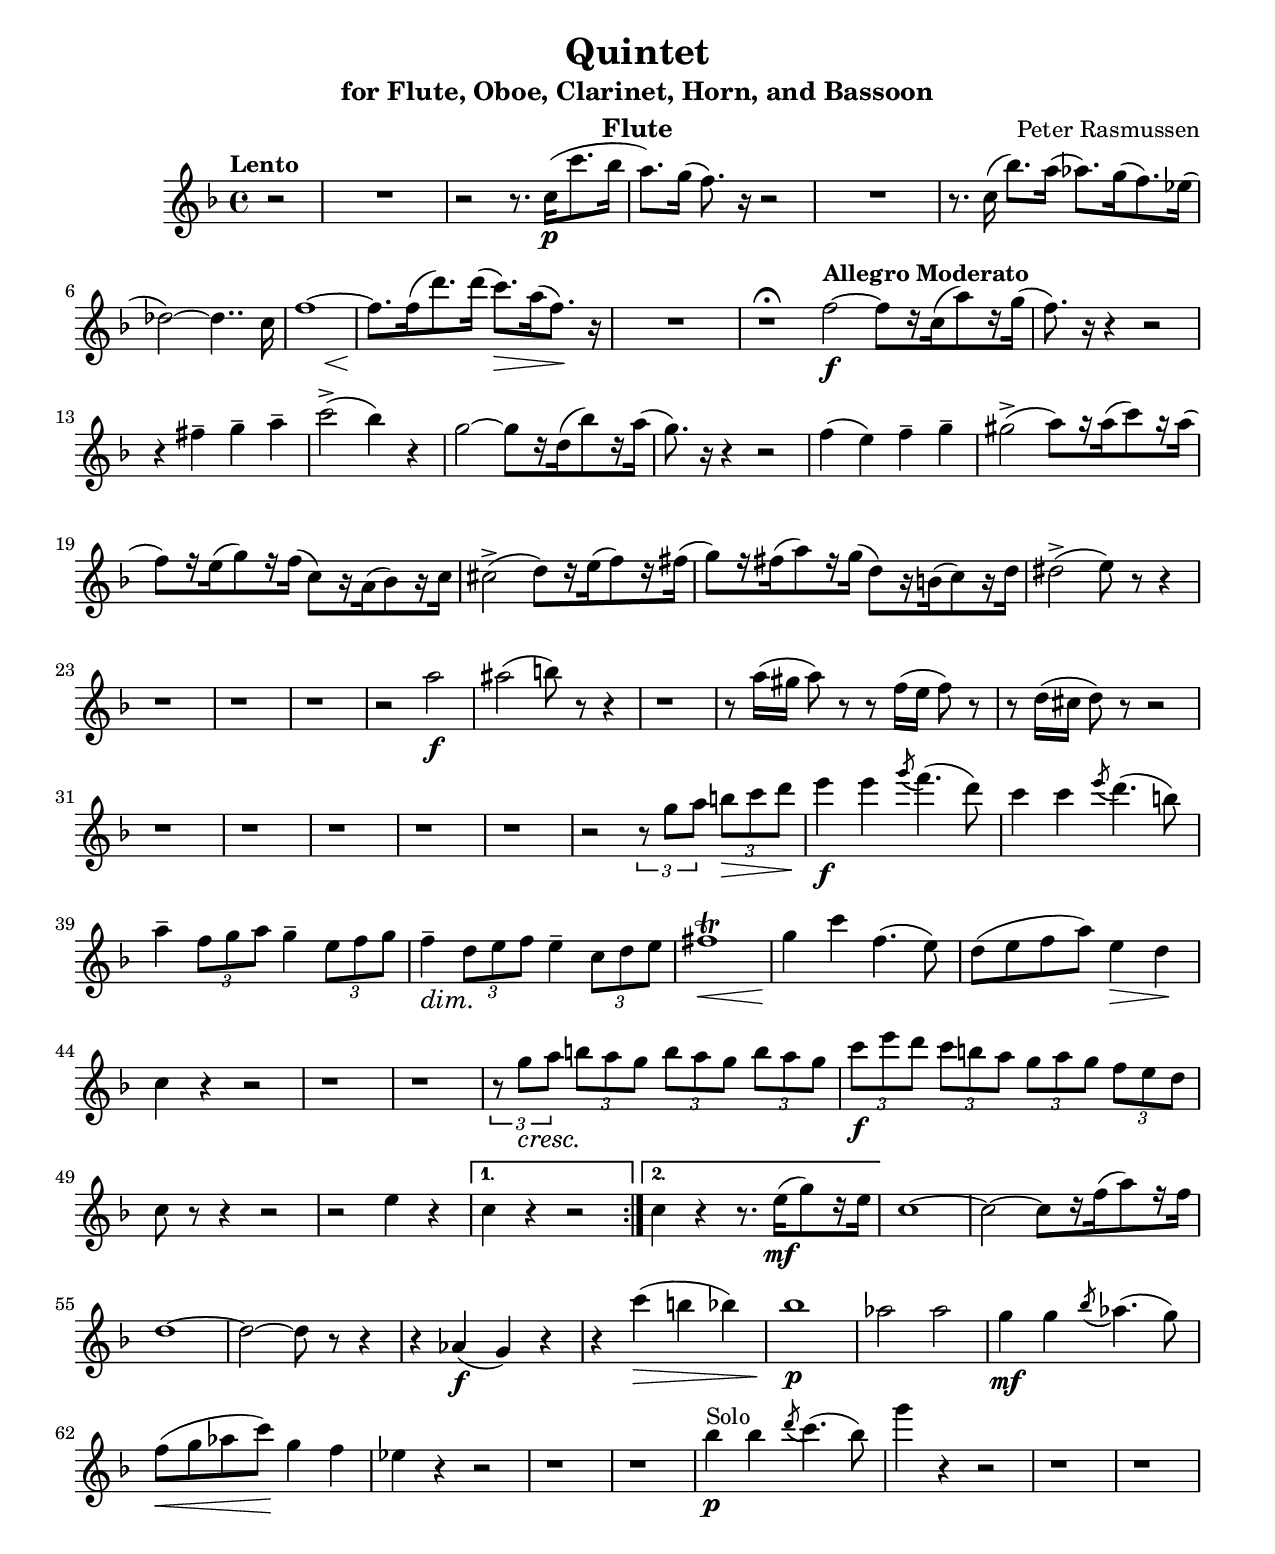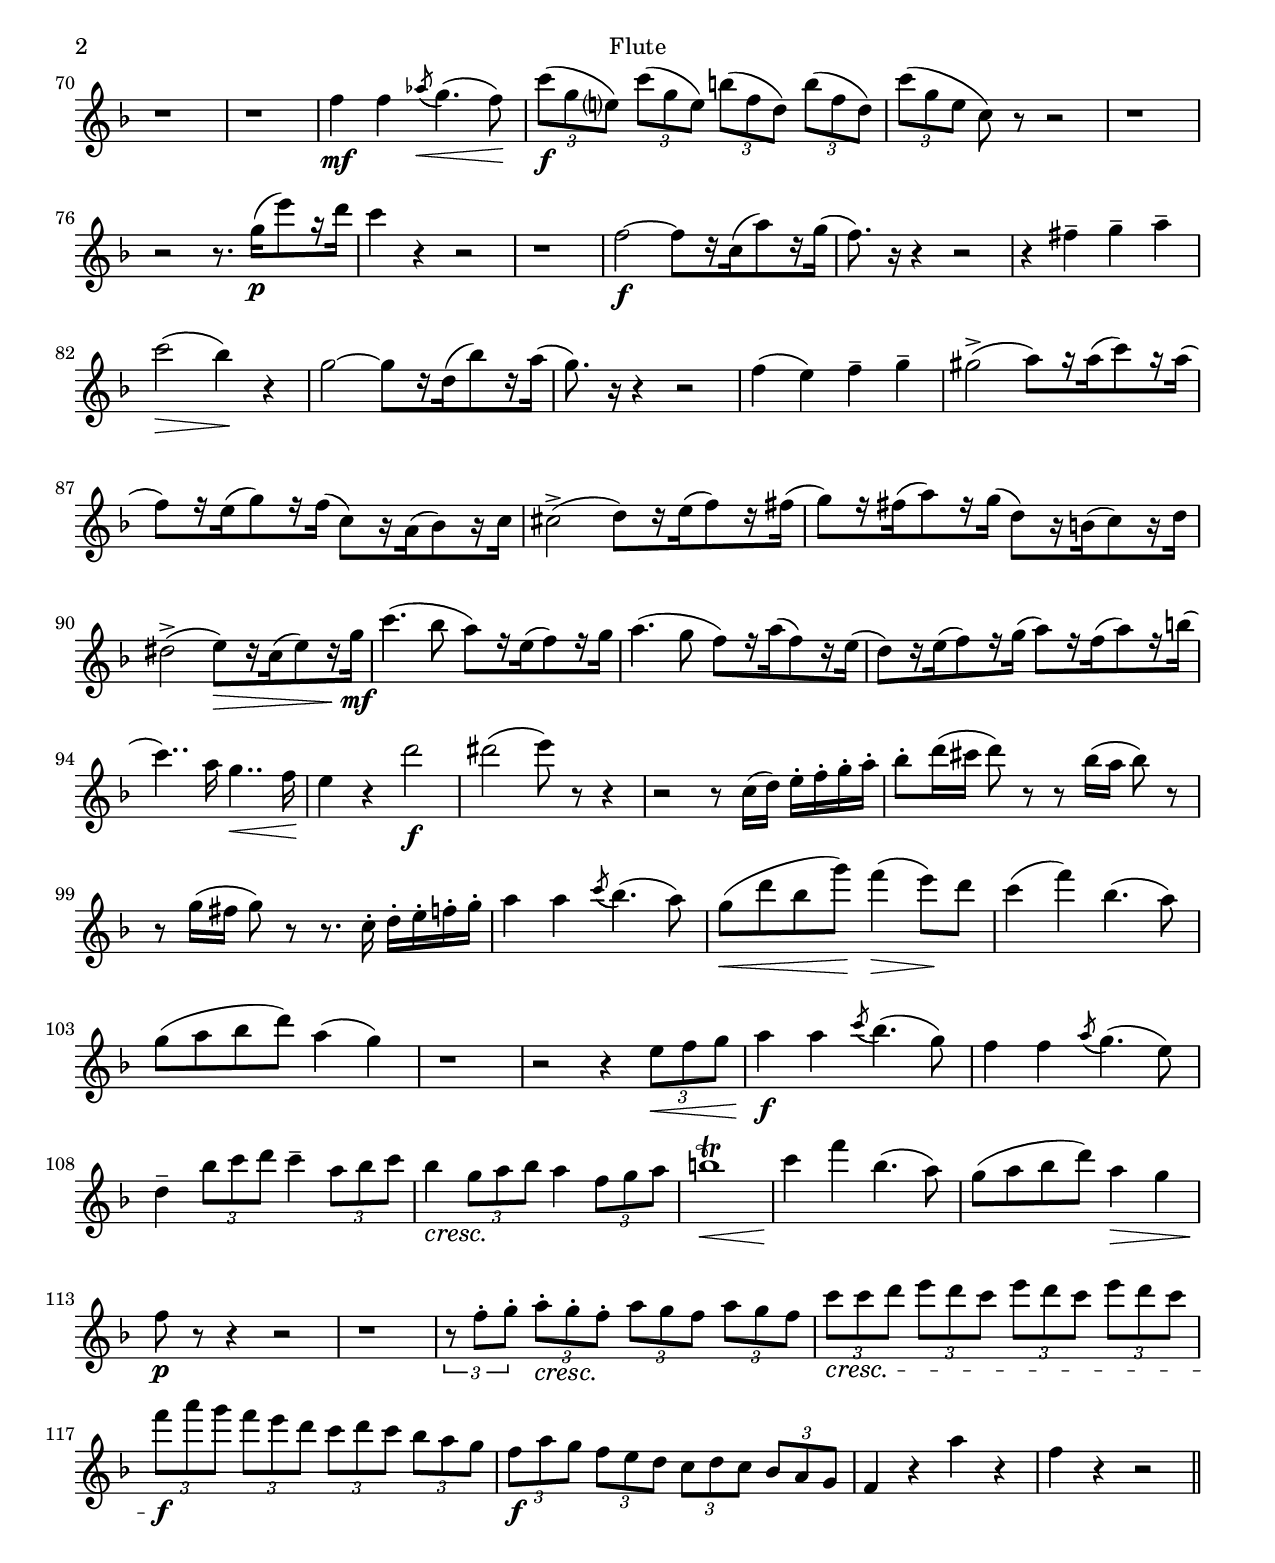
\version "2.14"

\include "common.lyi"
% Lento
% Page 1
fluteMvmtILento = \relative c'' {
	\partial 2 r2 |
	R1 | r2 r8. c16\p[( c'8. bes16] | a8.) g16( f8.) r16 r2 | R1 | r8. c16( bes'8.) a16( aes8.[) g16( f8.) ees16]( |
	des2)~ des4.. c16 | << f1~ { s2 s2\< } >> | f8.[\! f16( d'8.) d16]( c8.\>[) a16( f8.\!]) r16 | 
	R1 | r1\fermata
}

% Allegro Moderato
fluteMvmtIAllegro = \relative c'' {
	\repeat volta 2 {
	% Exposition -- next four lines repeat in recap
	f2\f~ f8[ r16 c16( a'8) r16 g16]( | f8.) r16 r4 r2 | r4 fis4-- g-- a-- | c2\accent( bes4) r4 | 
	g2 ~ g8[ r16 d16( bes'8) r16 a16]( | g8.) r16 r4 r2 | f4( e) f-- g-- | gis2\accent( a8[) r16 a16( c8) r16 a16]( | 
	f8[) r16 e16( g8) r16 f16]( c8[) r16 a16( bes8) r16 c16] | cis2\accent( d8[) r16 e16( f8) r16 fis16]( | 
	g8[) r16 fis16( a8) r16 g16]( d8[ ) r16 b16( c8) r16 d16] |
	dis2\accent( e8) r8 r4  | r1 | r1 | r1 |
	r2 a2\f | ais2( b8) r8 r4 | r1
	% Page 2
	r8 a16( gis a8) r8 r8 f16 ( e f8) r8 | r8 d16( cis d8) r8 r2 | r1 | 
	r1 | r1 | r1 | r1
	r2 \times 2/3 { r8 g a } \times 2/3 { b\> c d\! } | e4\f e \acciaccatura g8( f4.)( d8) | c4 c \acciaccatura e8( d4.)( b8) | 
	a4-- \times 2/3 { f8 g a } g4-- \times 2/3 { e8 f g } |
	f4--\dim \times 2/3 { d8\! e f } e4-- \times 2/3 { c8 d e } | fis1\<\trill | g4\! c f,4.( e8) |
	d8( e f a) e4\> d\! | c4 r r2 | r1 | r1 |
	\times 2/3 { r8 g'\cresc a\! } \times 2/3 { b a g } \times 2/3 { b a g } \times 2/3 { b a g } |
	\times 2/3 { c8\f e d } \times 2/3 { c b a } \times 2/3 { g a g } \times 2/3 { f e d } | c8 r8 r4 r2
	r2 e4 r4 | } % end repeat
	\alternative { 
		{ c4 r4 r2 | }
		{ c4 r4 r8. e16\mf[( g8) r16 e16] | }
	}
	c1~ | c2~ c8[ r16 f16( a8) r16 f16] | d1~ | d2~ d8 r8 r4 | 

	% Page 3
	r4 aes\f( g) r4 | r4 c'\>( b bes) | bes1\p | aes2 aes
	g4\mf g \acciaccatura bes8( aes4.)( g8) | f8\<( g aes c\!) g4 f | ees4 r4 r2 |
	r1 | r1 | bes'4\p^"Solo" bes \acciaccatura d8( c4.)( bes8) | g'4 r4 r2 | r1
	r1 | r1 | r1 | f,4\mf f \acciaccatura aes8\<( g4.)( f8\!) | 
	\times 2/3 { c'8\f( g e?)} \times 2/3 { c'( g e) } \times 2/3 { b'( f d) } \times 2/3 { b'( f d) } | 
	\times 2/3 { c'( g e } c8) r8 r2 | r1 | r2 r8. g'16\p[( e'8) r16 d] | c4 r4 r2 | r1 |
	% Recap -- four repeated lines from exposition
	f,2\f~ f8[ r16 c16( a'8) r16 g16]( | f8.) r16 r4 r2 | r4 fis4-- g-- a-- | c2\>( bes4\!) r4 | 
	g2 ~ g8[ r16 d16( bes'8) r16 a16]( | g8.) r16 r4 r2 | f4( e) f-- g-- | gis2\accent( a8[) r16 a16( c8) r16 a16]( | 
	f8[) r16 e16( g8) r16 f16]( c8[) r16 a16( bes8) r16 c16] | cis2\accent( d8[) r16 e16( f8) r16 fis16]( | 
	g8[) r16 fis16( a8) r16 g16]( d8[ ) r16 b16( c8) r16 d16] |
	
	dis2\accent( e8\>)[ r16 c16( e8) r16 g16\mf ] | c4.( bes8 a8)[ r16 e16( f8) r16 g16] | 
	a4.( g8 f8)[ r16 a16( f8) r16 e16]( | d8)[ r16 e16( f8) r16 g16(] a8)[ r16 f16( a8) r16 b16(] |
	c4..) a16 g4..\< f16\! |

	% Page 4
	e4 r4 d'2\f | dis2( e8) r8 r4 | r2 r8 c,16( d) e-. f-. g-. a-. | bes8-. d16( cis d8) r8 r8 bes16( a bes8) r8 |
	r8 g16( fis g8) r8 r8. c,16-. d-.[ e-. f-. g-.] | a4 a \acciaccatura c8( bes4.)( a8) |
	g8\<[( d' bes g'\!]) f4\>( e8\!) d | c4( f) bes,4.( a8) | g8[( a bes d]) a4( g) | r1 |
	r2 r4 \times 2/3 { e8\< f g } | a4\f a \acciaccatura c8( bes4.)( g8) | f4 f \acciaccatura a8( g4.)( e8) |
	d4-- \times 2/3 { bes'8 c d } c4-- \times 2/3 { a8 bes c } | bes4\cresc \times 2/3 { g8\! a bes } a4 \times 2/3 { f8 g a } | 
	b1\trill\< | c4\! f bes,4.( a8) | g8[( a bes d]) a4\> g | f8\p r8 r4 r2 | r1 |
	\times 2/3 { r8 f-. g-. } \times 2/3 { a-.\cresc g-. f-.\! } \times 2/3 { a g f } \times 2/3 { a g f } |
	\times 2/3 { c'8\cresc c d } \times 2/3 { e d c } \times 2/3 { e d c } \times 2/3 { e d c } |
	\times 2/3 { f8\f a g } \times 2/3 { f e d } \times 2/3 { c d c } \times 2/3 { bes a g } |
	\times 2/3 { f8\f a g } \times 2/3 { f e d } \times 2/3 { c d c } \times 2/3 { bes a g } |
	f4 r a' r | f r4 r2	
}


flute = {
	\transposition c
	\time 4/4 \key f \major
	\tempo "Lento"
	\fluteMvmtILento

	\tempo "Allegro Moderato"
	\bar "|:"
	\fluteMvmtIAllegro
	\bar "||"
	
	
}


instrument = "Flute"

notes = \flute

\include "part.lyi"